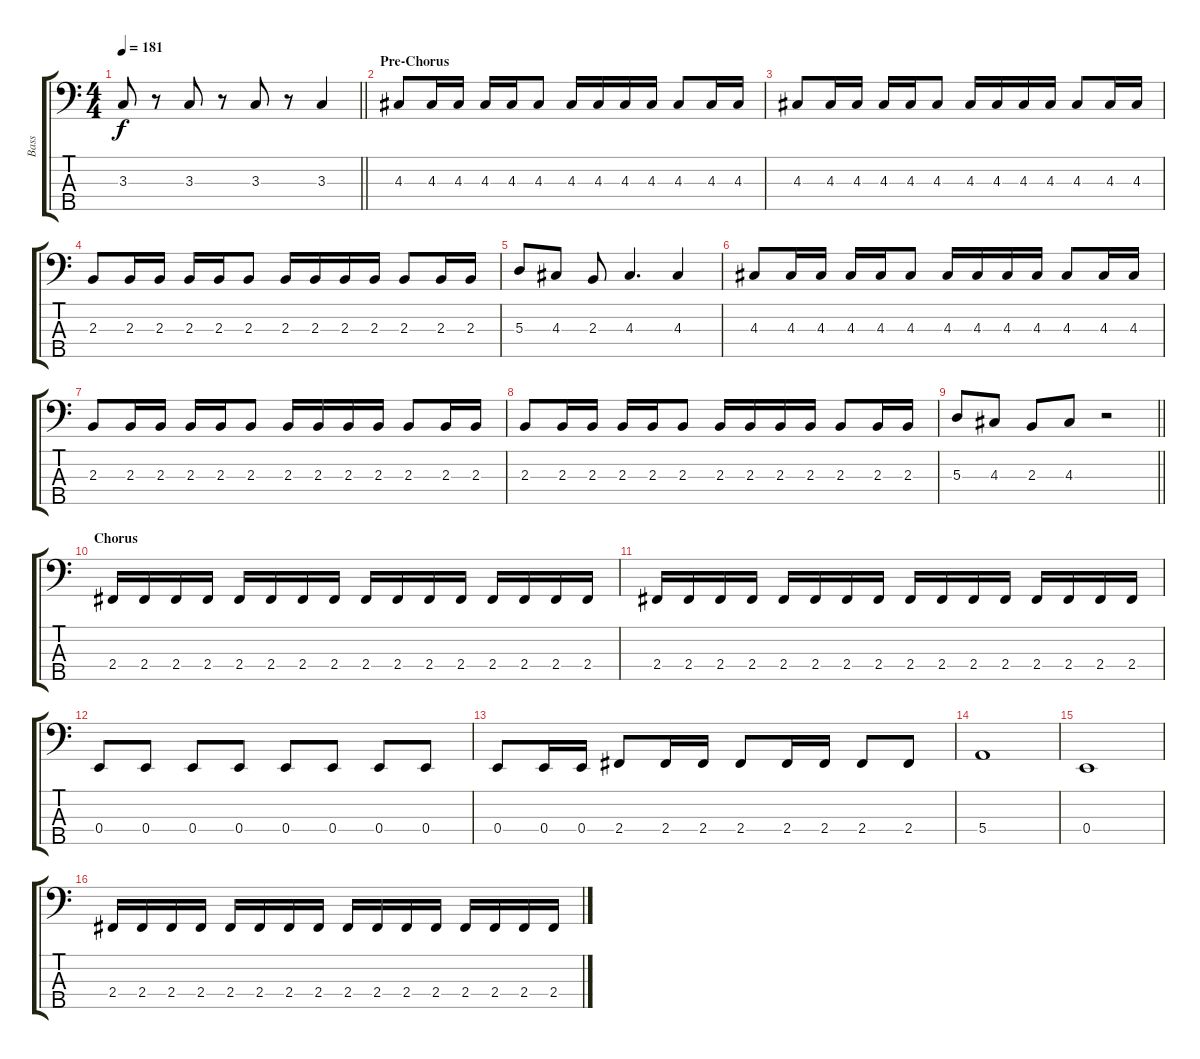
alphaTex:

\track ("Bass" "Bass") {instrument electricbassfinger}
\staff {score tabs}
\tuning (G2 D2 A1 E1 B0) {hide}
\ts (4 4)
\tempo 181
\clef f4
\barLineRight lightlight
\ks c
3.3.8{dy f} r.8 3.3.8 r.8 3.3.8 r.8 3.3.4 |
\section ("" "Pre-Chorus")
4.3.8 4.3.16 4.3.16 4.3.16 4.3.16 4.3.8 4.3.16 4.3.16 4.3.16 4.3.16 4.3.8 4.3.16 4.3.16 |
4.3.8 4.3.16 4.3.16 4.3.16 4.3.16 4.3.8 4.3.16 4.3.16 4.3.16 4.3.16 4.3.8 4.3.16 4.3.16 |
2.3.8 2.3.16 2.3.16 2.3.16 2.3.16 2.3.8 2.3.16 2.3.16 2.3.16 2.3.16 2.3.8 2.3.16 2.3.16 |
5.3.8 4.3.8 2.3.8 4.3.4{d} 4.3.4 |
4.3.8 4.3.16 4.3.16 4.3.16 4.3.16 4.3.8 4.3.16 4.3.16 4.3.16 4.3.16 4.3.8 4.3.16 4.3.16 |
2.3.8 2.3.16 2.3.16 2.3.16 2.3.16 2.3.8 2.3.16 2.3.16 2.3.16 2.3.16 2.3.8 2.3.16 2.3.16 |
2.3.8 2.3.16 2.3.16 2.3.16 2.3.16 2.3.8 2.3.16 2.3.16 2.3.16 2.3.16 2.3.8 2.3.16 2.3.16 |
\barLineRight lightlight
5.3.8 4.3.8 2.3.8 4.3.8 r.2 |
\section ("" "Chorus")
2.4.16 2.4.16 2.4.16 2.4.16 2.4.16 2.4.16 2.4.16 2.4.16 2.4.16 2.4.16 2.4.16 2.4.16 2.4.16 2.4.16 2.4.16 2.4.16 |
2.4.16 2.4.16 2.4.16 2.4.16 2.4.16 2.4.16 2.4.16 2.4.16 2.4.16 2.4.16 2.4.16 2.4.16 2.4.16 2.4.16 2.4.16 2.4.16 |
0.4.8 0.4.8 0.4.8 0.4.8 0.4.8 0.4.8 0.4.8 0.4.8 |
0.4.8 0.4.16 0.4.16 2.4.8 2.4.16 2.4.16 2.4.8 2.4.16 2.4.16 2.4.8 2.4.8 |
5.4.1 |
0.4.1 |
2.4.16 2.4.16 2.4.16 2.4.16 2.4.16 2.4.16 2.4.16 2.4.16 2.4.16 2.4.16 2.4.16 2.4.16 2.4.16 2.4.16 2.4.16 2.4.16
